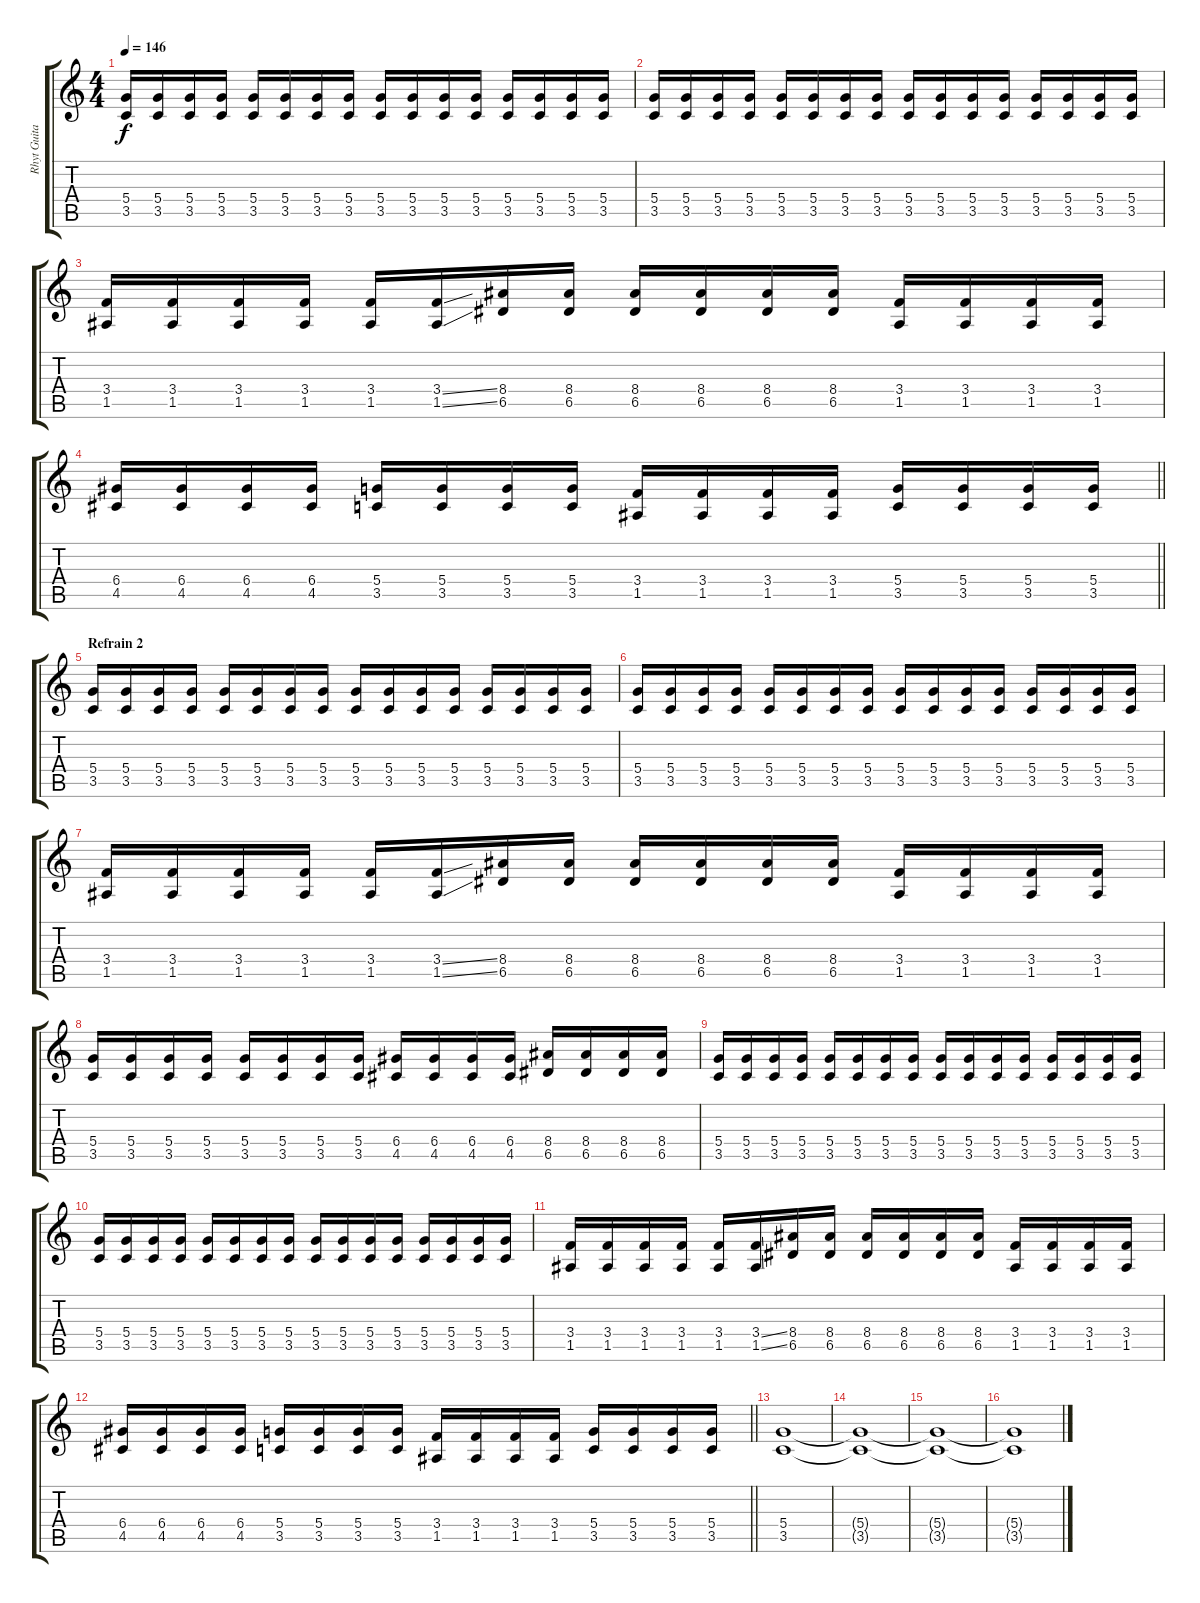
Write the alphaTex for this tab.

\track ("Rhyt Guitar" "Rhyt Guita") {instrument distortionguitar}
\staff {score tabs}
\tuning (E4 B3 G3 D3 A2 E2) {hide}
\ts (4 4)
\tempo 146
\clef g2
\ks c
(5.4 3.5).16{dy f} (5.4 3.5).16 (5.4 3.5).16 (5.4 3.5).16 (5.4 3.5).16 (5.4 3.5).16 (5.4 3.5).16 (5.4 3.5).16 (5.4 3.5).16 (5.4 3.5).16 (5.4 3.5).16 (5.4 3.5).16 (5.4 3.5).16 (5.4 3.5).16 (5.4 3.5).16 (5.4 3.5).16 |
(5.4 3.5).16 (5.4 3.5).16 (5.4 3.5).16 (5.4 3.5).16 (5.4 3.5).16 (5.4 3.5).16 (5.4 3.5).16 (5.4 3.5).16 (5.4 3.5).16 (5.4 3.5).16 (5.4 3.5).16 (5.4 3.5).16 (5.4 3.5).16 (5.4 3.5).16 (5.4 3.5).16 (5.4 3.5).16 |
(3.4 1.5).16 (3.4 1.5).16 (3.4 1.5).16 (3.4 1.5).16 (3.4 1.5).16 (3.4{ss} 1.5{ss}).16 (8.4 6.5).16 (8.4 6.5).16 (8.4 6.5).16 (8.4 6.5).16 (8.4 6.5).16 (8.4 6.5).16 (3.4 1.5).16 (3.4 1.5).16 (3.4 1.5).16 (3.4 1.5).16 |
\barLineRight lightlight
(6.4 4.5).16 (6.4 4.5).16 (6.4 4.5).16 (6.4 4.5).16 (5.4 3.5).16 (5.4 3.5).16 (5.4 3.5).16 (5.4 3.5).16 (3.4 1.5).16 (3.4 1.5).16 (3.4 1.5).16 (3.4 1.5).16 (5.4 3.5).16 (5.4 3.5).16 (5.4 3.5).16 (5.4 3.5).16 |
\section ("" "Refrain 2")
(5.4 3.5).16 (5.4 3.5).16 (5.4 3.5).16 (5.4 3.5).16 (5.4 3.5).16 (5.4 3.5).16 (5.4 3.5).16 (5.4 3.5).16 (5.4 3.5).16 (5.4 3.5).16 (5.4 3.5).16 (5.4 3.5).16 (5.4 3.5).16 (5.4 3.5).16 (5.4 3.5).16 (5.4 3.5).16 |
(5.4 3.5).16 (5.4 3.5).16 (5.4 3.5).16 (5.4 3.5).16 (5.4 3.5).16 (5.4 3.5).16 (5.4 3.5).16 (5.4 3.5).16 (5.4 3.5).16 (5.4 3.5).16 (5.4 3.5).16 (5.4 3.5).16 (5.4 3.5).16 (5.4 3.5).16 (5.4 3.5).16 (5.4 3.5).16 |
(3.4 1.5).16 (3.4 1.5).16 (3.4 1.5).16 (3.4 1.5).16 (3.4 1.5).16 (3.4{ss} 1.5{ss}).16 (8.4 6.5).16 (8.4 6.5).16 (8.4 6.5).16 (8.4 6.5).16 (8.4 6.5).16 (8.4 6.5).16 (3.4 1.5).16 (3.4 1.5).16 (3.4 1.5).16 (3.4 1.5).16 |
(5.4 3.5).16 (5.4 3.5).16 (5.4 3.5).16 (5.4 3.5).16 (5.4 3.5).16 (5.4 3.5).16 (5.4 3.5).16 (5.4 3.5).16 (6.4 4.5).16 (6.4 4.5).16 (6.4 4.5).16 (6.4 4.5).16 (8.4 6.5).16 (8.4 6.5).16 (8.4 6.5).16 (8.4 6.5).16 |
(5.4 3.5).16 (5.4 3.5).16 (5.4 3.5).16 (5.4 3.5).16 (5.4 3.5).16 (5.4 3.5).16 (5.4 3.5).16 (5.4 3.5).16 (5.4 3.5).16 (5.4 3.5).16 (5.4 3.5).16 (5.4 3.5).16 (5.4 3.5).16 (5.4 3.5).16 (5.4 3.5).16 (5.4 3.5).16 |
(5.4 3.5).16 (5.4 3.5).16 (5.4 3.5).16 (5.4 3.5).16 (5.4 3.5).16 (5.4 3.5).16 (5.4 3.5).16 (5.4 3.5).16 (5.4 3.5).16 (5.4 3.5).16 (5.4 3.5).16 (5.4 3.5).16 (5.4 3.5).16 (5.4 3.5).16 (5.4 3.5).16 (5.4 3.5).16 |
(3.4 1.5).16 (3.4 1.5).16 (3.4 1.5).16 (3.4 1.5).16 (3.4 1.5).16 (3.4{ss} 1.5{ss}).16 (8.4 6.5).16 (8.4 6.5).16 (8.4 6.5).16 (8.4 6.5).16 (8.4 6.5).16 (8.4 6.5).16 (3.4 1.5).16 (3.4 1.5).16 (3.4 1.5).16 (3.4 1.5).16 |
\barLineRight lightlight
(6.4 4.5).16 (6.4 4.5).16 (6.4 4.5).16 (6.4 4.5).16 (5.4 3.5).16 (5.4 3.5).16 (5.4 3.5).16 (5.4 3.5).16 (3.4 1.5).16 (3.4 1.5).16 (3.4 1.5).16 (3.4 1.5).16 (5.4 3.5).16 (5.4 3.5).16 (5.4 3.5).16 (5.4 3.5).16 |
(5.4 3.5).1{volume 0} |
(5.4{t} 3.5{t}).1 |
(5.4{t} 3.5{t}).1 |
(5.4{t} 3.5{t}).1
